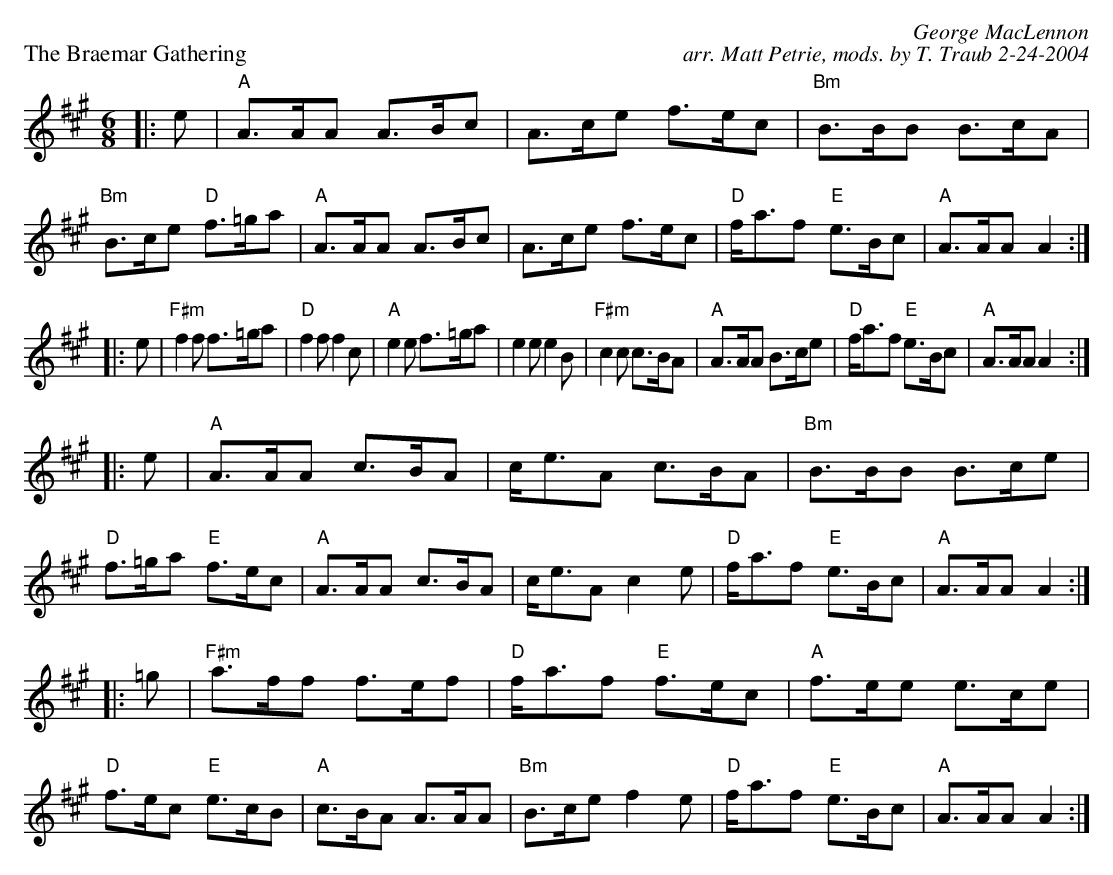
X:1
P: The Braemar Gathering
C: George MacLennon
C: arr. Matt Petrie, mods. by T. Traub 2-24-2004
M: 6/8
K: A
L: 1/8
|: e|"A"A>AA A>Bc|A>ce f>ec|"Bm"B>BB B>cA|"Bm"B>ce "D"f>=ga|"A"A>AA A>Bc|A>ce f>ec|"D"f<af "E"e>Bc|"A"A>AA A2 :|
|: e |"F#m"f2 f f>=ga|"D"f2 f f2 c|"A"e2 e f>=ga|e2 e e2 B|"F#m"c2 c c>BA|"A"A>AA B>ce|"D"f<af "E"e>Bc|"A"A>AA A2 :|
|: e|"A"A>AA c>BA|c<eA c>BA|"Bm"B>BB B>ce|"D"f>=ga "E"f>ec|"A"A>AA c>BA|c<eA c2 e|"D"f<af "E"e>Bc|"A"A>AA A2 :|
|: =g|"F#m"a>ff f>ef|"D"f<af "E"f>ec|"A"f>ee e>ce|"D"f>ec "E"e>cB|"A"c>BA A>AA|"Bm"B>ce f2 e|"D"f<af "E"e>Bc|"A"A>AA A2 :|
